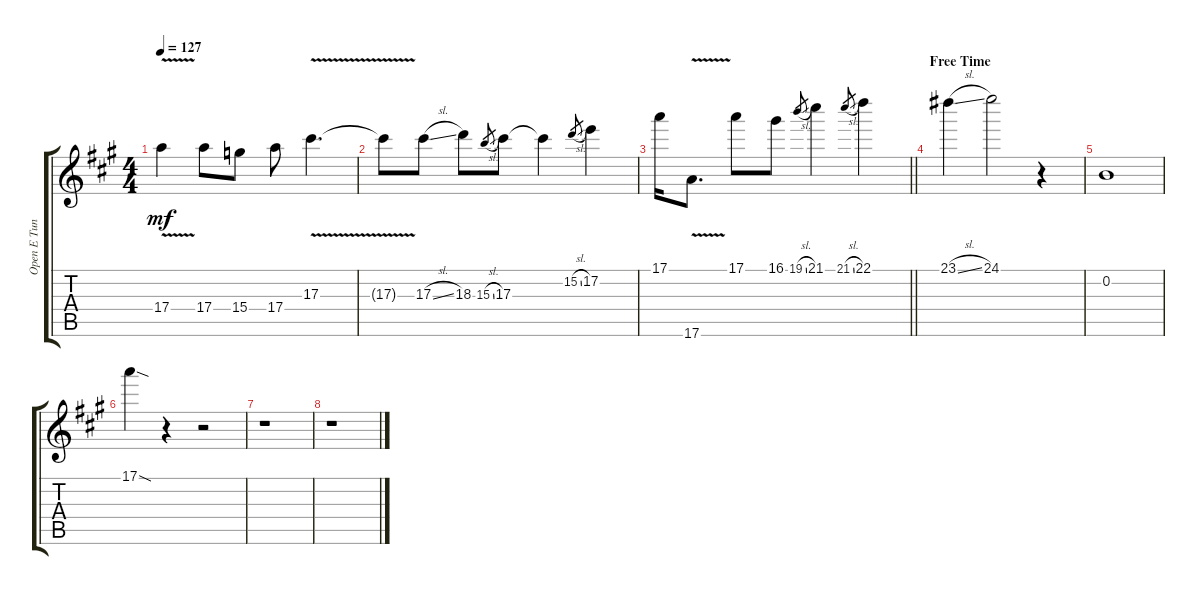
\track ("Open E Tuning Dist Gtr." "Open E Tun") {instrument distortionguitar}
\staff {score tabs}
\tuning (E4 B3 Ab3 E3 B2 E2) {hide}
\ts (4 4)
\tempo 127
\clef g2
\ks a
17.4{v t}.4{dy mf} 17.4.8 15.4.8 17.4.8 17.3{v}.4{d} |
17.3{v t}.8 17.3{sl}.8 18.3.8 15.3{sl}.8{gr} 17.3.8 17.3{t}.4 15.2{sl}.8{gr} 17.2.4 |
\barLineRight lightlight
17.1.16 17.6{v}.8{d} 17.1.8 16.1.8 19.1{sl}.8{gr} 21.1.4 21.1{sl}.8{gr} 22.1.4 |
\section ("" "Free Time")
23.1{sl}.4 24.1.2 r.4 |
0.2.1 |
17.1{sod}.4 r.4 r.2 |
r.1 |
r.1
